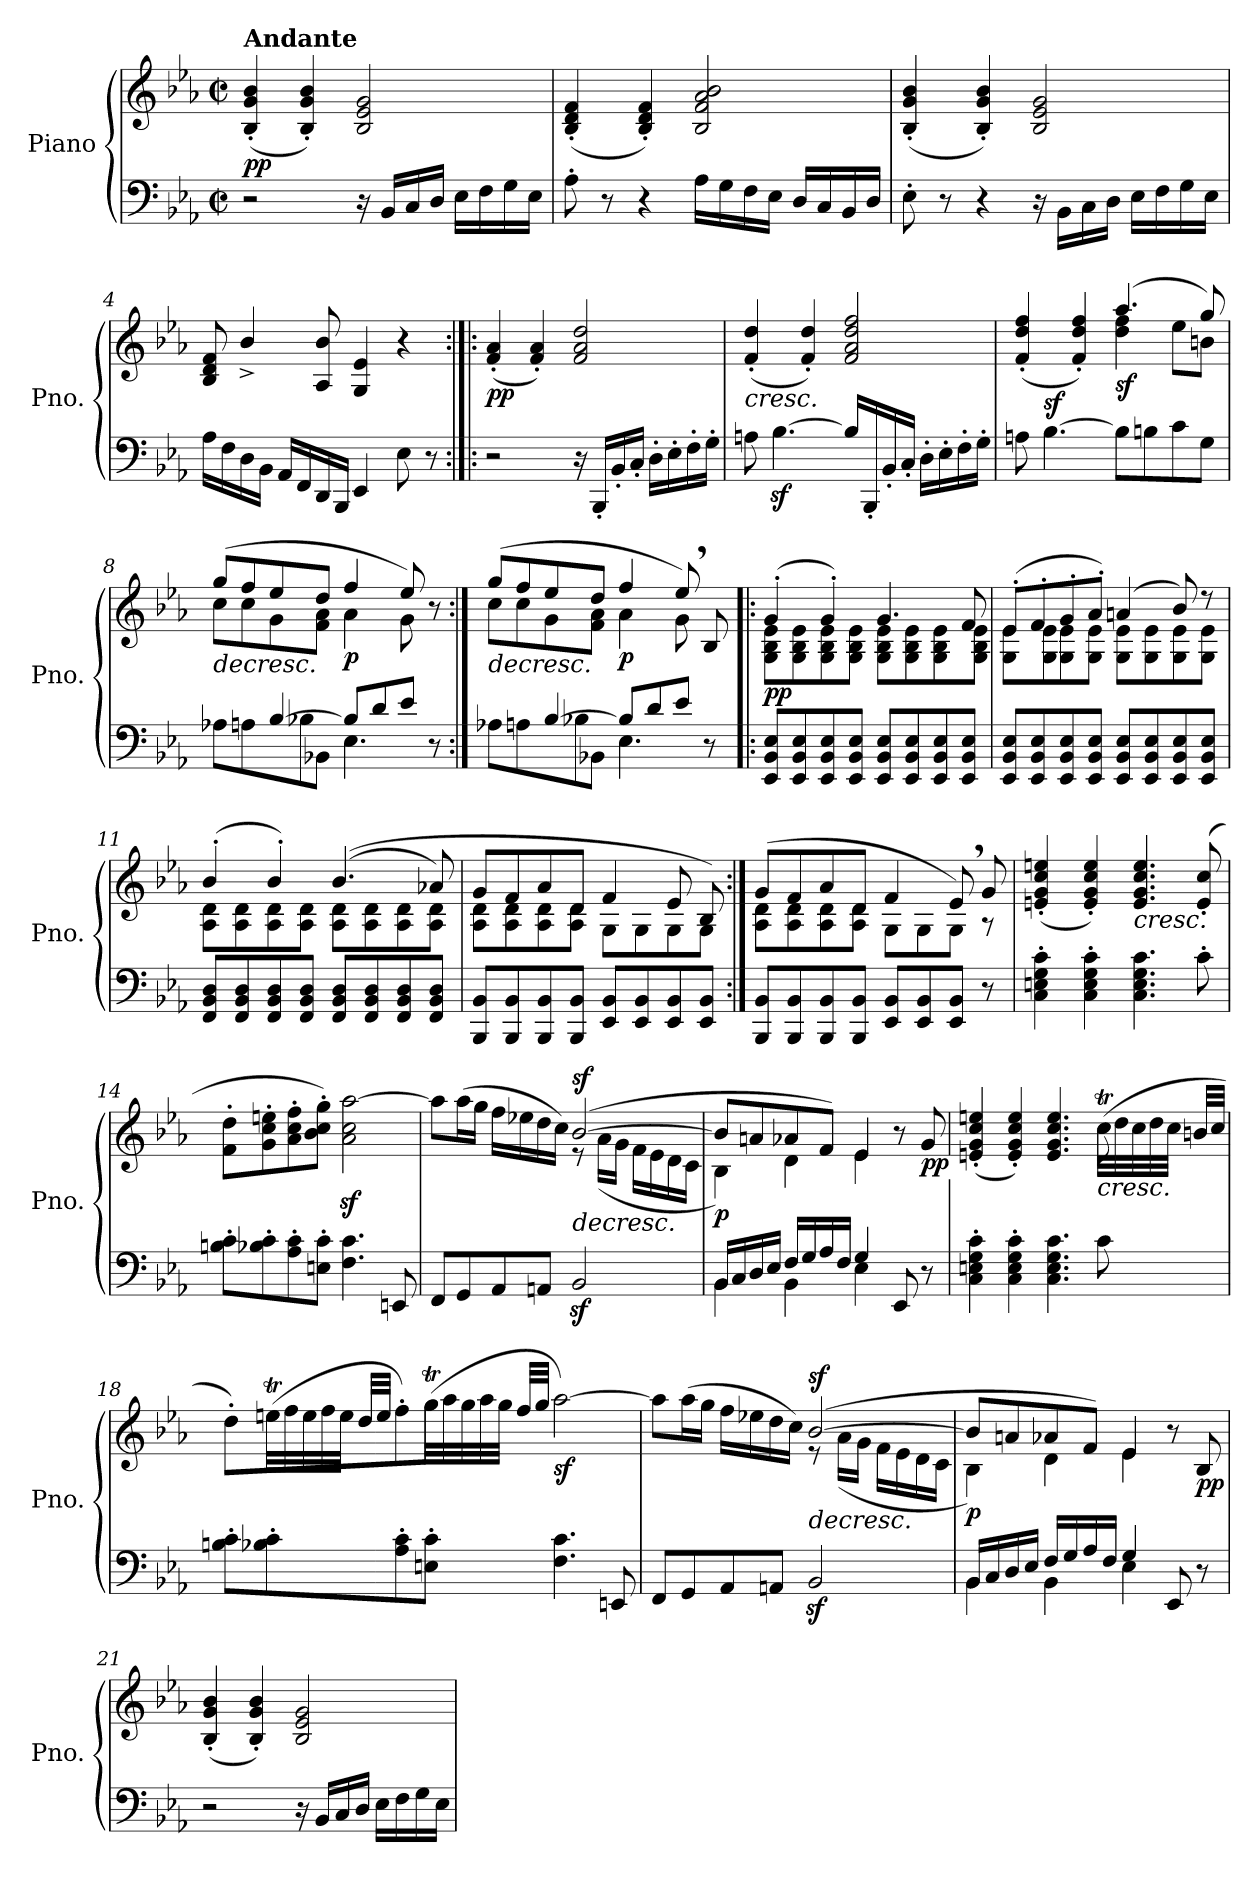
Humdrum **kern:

**kern	**kern	**dynam
*part1	*part1	*part1
*staff2	*staff1	*staff1/2
*I"Piano	*	*
*I'Pno.	*	*
*clefF4	*clefG2	*
*k[b-e-a-]	*k[b-e-a-]	*
*M2/2	*M2/2	*
*met(c|)	*met(c|)	*
=1	=1	=1
!	!LO:TX:a:B:t=Andante	!
!	!	!LO:DY:b
2r	(4B-/' 4g/' 4b-/'	pp
.	4B-/' 4g/' 4b-/')	.
16r	2B-/ 2e-/ 2g/	.
16BB-/LL	.	.
16C/	.	.
16D/JJ	.	.
16E-\LL	.	.
16F\	.	.
16G\	.	.
16E-\JJ	.	.
=2	=2	=2
8A-'\	(4B-/' 4d/' 4f/'	.
8r	.	.
4r	4B-/' 4d/' 4f/')	.
16A-\LL	2B-/ 2f/ 2a-/ 2b-/	.
16G\	.	.
16F\	.	.
16E-\JJ	.	.
16D/LL	.	.
16C/	.	.
16BB-/	.	.
16D/JJ	.	.
=3	=3	=3
8E-'\	(4B-/' 4g/' 4b-/'	.
8r	.	.
4r	4B-/' 4g/' 4b-/')	.
16r	2B-/ 2e-/ 2g/	.
16BB-\LL	.	.
16C\	.	.
16D\JJ	.	.
16E-\LL	.	.
16F\	.	.
16G\	.	.
16E-\JJ	.	.
=4	=4	=4
16A-\LL	8B-/ 8d/ 8f/	.
16F\	.	.
16D\	4b-^/	.
16BB-\JJ	.	.
16AA-/LL	.	.
16FF/	.	.
16DD/	8A-/ 8b-/	.
16BBB-/JJ	.	.
4EE-/	4G/ 4e-/	.
8E-\	4r	.
8r	.	.
!!LO:LB:g=z
=5:|!|:	=5:|!|:	=5:|!|:
!	!	!LO:DY:b
2r	(4f/' 4a-/'	pp
.	4f/' 4a-/')	.
16r	2f/ 2a-/ 2dd/	.
16BBB-'/LL	.	.
16BB-'/	.	.
16C'/JJ	.	.
16D'\LL	.	.
16E-'\	.	.
16F'\	.	.
16G'\JJ	.	.
=6	=6	=6
!	!LO:TX:b:i:t=cresc.	!
8An\	(4f/' 4dd/'	.
[4.B-z<\	.	.
.	4f/' 4dd/')	.
16B-/LL]	2f/ 2a-/ 2dd/ 2ff/	.
16BBB-'/	.	.
16BB-'/	.	.
16C'/JJ	.	.
16D'\LL	.	.
16E-'\	.	.
16F'\	.	.
16G'\JJ	.	.
=7	=7	=7
*^	*^	*
8An\	4ryy	(<4f/'< 4dd/'< 4ff/'<	2ryy	.
!	!	!	!	!LO:DY:a=2
[4.B-\	.	.	.	sf
.	4ryy	4f/'< 4dd/'< 4ff/'<)	.	.
!	!	!	!	!LO:DY:b
8B-\L]	2ryy	(4.aa-/	4dd\ 4ff\	sf
8Bn\	.	.	.	.
8c\	.	.	8ee-\L	.
8G\J	.	8gg/)	8bn\J	.
=8	=8	=8	=8	=8
!	!	!LO:TX:b:i:t=decresc.	!	!
4ryy	8A-X\L	(8gg/L	8cc\L	.
.	8An\	8ff/	8cc\	.
[4B-/	8B-X\	8ee-/	8g\	.
.	8BB-X\J	8dd/J	8f\ 8a-\J	.
!	!	!	!	!LO:DY:b
8B-/L]	4.E-\	4ff/	4a-\	p
8d/	.	.	.	.
8e-/J	.	8ee-/)	8g\	.
8r	8ryy	8r	8ryy	.
=8X1:|!	=8X1:|!	=8X1:|!	=8X1:|!	=8X1:|!
!	!	!LO:TX:b:i:t=decresc.	!	!
4ryy	8A-X\L	(8gg/L	8cc\L	.
.	8An\	8ff/	8cc\	.
[4B-/	8B-X\	8ee-/	8g\	.
.	8BB-X\J	8dd/J	8f\ 8a-\J	.
!	!	!	!	!LO:DY:b
8B-/L]	4.E-\	4ff/	4a-\	p
8d/	.	.	.	.
8e-/J	.	8ee-,/)	8g\	.
8r	8ryy	8B-/	8ryy	.
!!LO:LB:g=z	!!
=9!|:	=9!|:	=9!|:	=9!|:	=9!|:
!	!	!	!	!LO:DY:b
*v	*v	*	*	*
8EE-/ 8BB-/ 8E-/L	(4g'/	8G\ 8B-\ 8e-\L	pp
8EE-/ 8BB-/ 8E-/	.	8G\ 8B-\ 8e-\	.
8EE-/ 8BB-/ 8E-/	4g'/)	8G\ 8B-\ 8e-\	.
8EE-/ 8BB-/ 8E-/J	.	8G\ 8B-\ 8e-\J	.
8EE-/ 8BB-/ 8E-/L	4.g/	8G\ 8B-\ 8e-\L	.
8EE-/ 8BB-/ 8E-/	.	8G\ 8B-\ 8e-\	.
8EE-/ 8BB-/ 8E-/	.	8G\ 8B-\ 8e-\	.
8EE-/ 8BB-/ 8E-/J	8f/	8G\ 8B-\ 8e-\J	.
=10	=10	=10	=10
8EE-/ 8BB-/ 8E-/L	(8e-'/L	8G\ 8e-\L	.
8EE-/ 8BB-/ 8E-/	8f'/	8G\ 8e-\	.
8EE-/ 8BB-/ 8E-/	8g'/	8G\ 8e-\	.
8EE-/ 8BB-/ 8E-/J	8a-'/J)	8G\ 8e-\J	.
8EE-/ 8BB-/ 8E-/L	(4an/	8G\ 8e-\L	.
8EE-/ 8BB-/ 8E-/	.	8G\ 8e-\	.
8EE-/ 8BB-/ 8E-/	8b-/)	8G\ 8e-\	.
8EE-/ 8BB-/ 8E-/J	8r	8G\ 8e-\J	.
=11	=11	=11	=11
8FF/ 8BB-/ 8D/L	(4b-'/	8A-\ 8d\L	.
8FF/ 8BB-/ 8D/	.	8A-\ 8d\	.
8FF/ 8BB-/ 8D/	4b-'/)	8A-\ 8d\	.
8FF/ 8BB-/ 8D/J	.	8A-\ 8d\J	.
8FF/ 8BB-/ 8D/L	((4.b-/	8A-\ 8d\L	.
8FF/ 8BB-/ 8D/	.	8A-\ 8d\	.
8FF/ 8BB-/ 8D/	.	8A-\ 8d\	.
8FF/ 8BB-/ 8D/J	8a-X/)	8A-\ 8d\J	.
=12	=12	=12	=12
8BBB-/ 8BB-/L	8g/L	8A-\ 8d\L	.
8BBB-/ 8BB-/	8f/	8A-\ 8d\	.
8BBB-/ 8BB-/	8a-/	8A-\ 8d\	.
8BBB-/ 8BB-/J	8d/J	8A-\ 8d\J	.
8EE-/ 8BB-/L	4f/	8G\L	.
8EE-/ 8BB-/	.	8G\	.
8EE-/ 8BB-/	8e-/	8G\	.
8EE-/ 8BB-/J	8B-/)	8G\J	.
=12X2:|!	=12X2:|!	=12X2:|!	=12X2:|!
8BBB-/ 8BB-/L	(8g/L	8A-\ 8d\L	.
8BBB-/ 8BB-/	8f/	8A-\ 8d\	.
8BBB-/ 8BB-/	8a-/	8A-\ 8d\	.
8BBB-/ 8BB-/J	8d/J	8A-\ 8d\J	.
8EE-/ 8BB-/L	4f/	8G\L	.
8EE-/ 8BB-/	.	8G\	.
8EE-/ 8BB-/J	8e-,/)	8G\J	.
8r	8g/	8r	.
*	*v	*v	*
!!LO:LB:g=z
=13	=13	=13
4C\' 4En\' 4G\' 4c\'	(4en/' 4g/' 4cc/' 4een/'	.
4C\' 4E\' 4G\' 4c\'	4e/' 4g/' 4cc/' 4ee/')	.
!	!LO:TX:b:i:t=cresc.	!
4.C\ 4.E\ 4.G\ 4.c\	4.e/ 4.g/ 4.cc/ 4.ee/	.
8c'\	(>8e/'> 8cc/'>	.
=14	=14	=14
8Bn\' 8c\'L	8f\' 8dd\'L	.
8B-X\' 8c\'	8g\' 8cc\' 8een\'	.
8A-\' 8c\'	8a-\' 8cc\' 8ff\'	.
8En\' 8c\'J	8b-\' 8cc\' 8gg\'J)	.
4.F\ 4.c\	2a-\z< 2cc\z< [>2aa-\z<	.
8EEn/	.	.
=15	=15	=15
*	*^	*
8FF/L	8aa-\L]	2ryy	.
8GG/	(>16aa-\L	.	.
.	16gg\JJ	.	.
8AA-/	16ff\LL	.	.
.	16ee-X\	.	.
8AAn/J	16dd\	.	.
.	16cc\JJ)	.	.
!	!LO:TX:b:i:t=decresc.	!	!
!	!	!	!LO:DY:a
2BB-z</	([2b-/	8r	sf
.	.	(16a-\LL	.
.	.	16g\JJ	.
.	.	16f\LL	.
.	.	16e-\	.
.	.	16d\	.
.	.	16c\JJ	.
=16	=16	=16	=16
*^	*	*	*
!	!	!	!	!LO:DY:b
16BB-/LL	4BB-\	8b-/L]	4B-\)	p
16C/	.	.	.	.
16D/	.	8an/	.	.
16E-/JJ	.	.	.	.
16F/LL	4BB-\	8a-X/	4d\	.
16G/	.	.	.	.
16A-/	.	8f/J)	.	.
16F/JJ	.	.	.	.
4G/	4E-\	4e-/	4e-\	.
8EE-/	8ryy	8r	8ryy	.
!	!	!	!	!LO:DY:b
8r	8ryy	8g/	8ryy	pp
*v	*v	*	*	*
=17	=17	=17	=17
4C\' 4En\' 4G\' 4c\'	(<4en/'< 4g/'< 4cc/'< 4een/'<	2..ryy	.
4C\' 4E\' 4G\' 4c\'	4e/'< 4g/'< 4cc/'< 4ee/'<)	.	.
4.C\ 4.E\ 4.G\ 4.c\	4.e/ 4.g/ 4.cc/ 4.ee/	.	.
*	*	*Xtuplet	*
!	!LO:TX:b:i:t=cresc.	!	!
8c\	(>8ccT\	56cc!LL	.
.	.	56dd!	.
.	.	56cc!	.
.	.	56dd!	.
.	.	56cc!JJ	.
.	.	56bn!/LL	.
.	.	56cc!/JJ	.
!!LO:LB:g=z	!!
=18	=18	=18	=18
8Bn\' 8c\'L	8dd'>\L)	8ryy	.
8B-X\' 8c\'	(>8eent\	56ee!LL	.
.	.	56ff!	.
.	.	56ee!	.
.	.	56ff!	.
.	.	56ee!JJ	.
.	.	56dd!/LL	.
.	.	56ee!/JJ	.
8A-\' 8c\'	8ff'>\)	8ryy	.
8En\' 8c\'J	(>8ggt\J	56gg!LL	.
.	.	56aa-!	.
.	.	56gg!	.
.	.	56aa-!	.
.	.	56gg!JJ	.
.	.	56ff!/LL	.
.	.	56gg!/JJ	.
!	!	!	!LO:DY:b
4.F\ 4.c\	[>2aa-\)	2ryy	sf
8EEn/	.	.	.
=19	=19	=19	=19
8FF/L	8aa-\L]	2ryy	.
8GG/	(>16aa-\L	.	.
.	16gg\JJ	.	.
8AA-/	16ff\LL	.	.
.	16ee-X\	.	.
8AAn/J	16dd\	.	.
.	16cc\JJ)	.	.
!	!LO:TX:b:i:t=decresc.	!	!
!	!	!	!LO:DY:a
2BB-z</	([2b-/	8r	sf
.	.	(16a-\LL	.
.	.	16g\JJ	.
.	.	16f\LL	.
.	.	16e-\	.
.	.	16d\	.
.	.	16c\JJ	.
=20	=20	=20	=20
*^	*	*	*
!	!	!	!	!LO:DY:b
16BB-/LL	4BB-\	8b-/L]	4B-\)	p
16C/	.	.	.	.
16D/	.	8an/	.	.
16E-/JJ	.	.	.	.
16F/LL	4BB-\	8a-X/	4d\	.
16G/	.	.	.	.
16A-/	.	8f/J)	.	.
16F/JJ	.	.	.	.
4G/	4E-\	4e-/	4e-\	.
8EE-/	8ryy	8r	8ryy	.
!	!	!	!	!LO:DY:b
8r	8ryy	8B-/	8ryy	pp
*v	*v	*	*	*
*	*v	*v	*
=21	=21	=21
2r	(4B-/' 4g/' 4b-/'	.
.	4B-/' 4g/' 4b-/')	.
16r	2B-/ 2e-/ 2g/	.
16BB-/LL	.	.
16C/	.	.
16D/JJ	.	.
16E-\LL	.	.
16F\	.	.
16G\	.	.
16E-\JJ	.	.
=	=	=
*-	*-	*-
